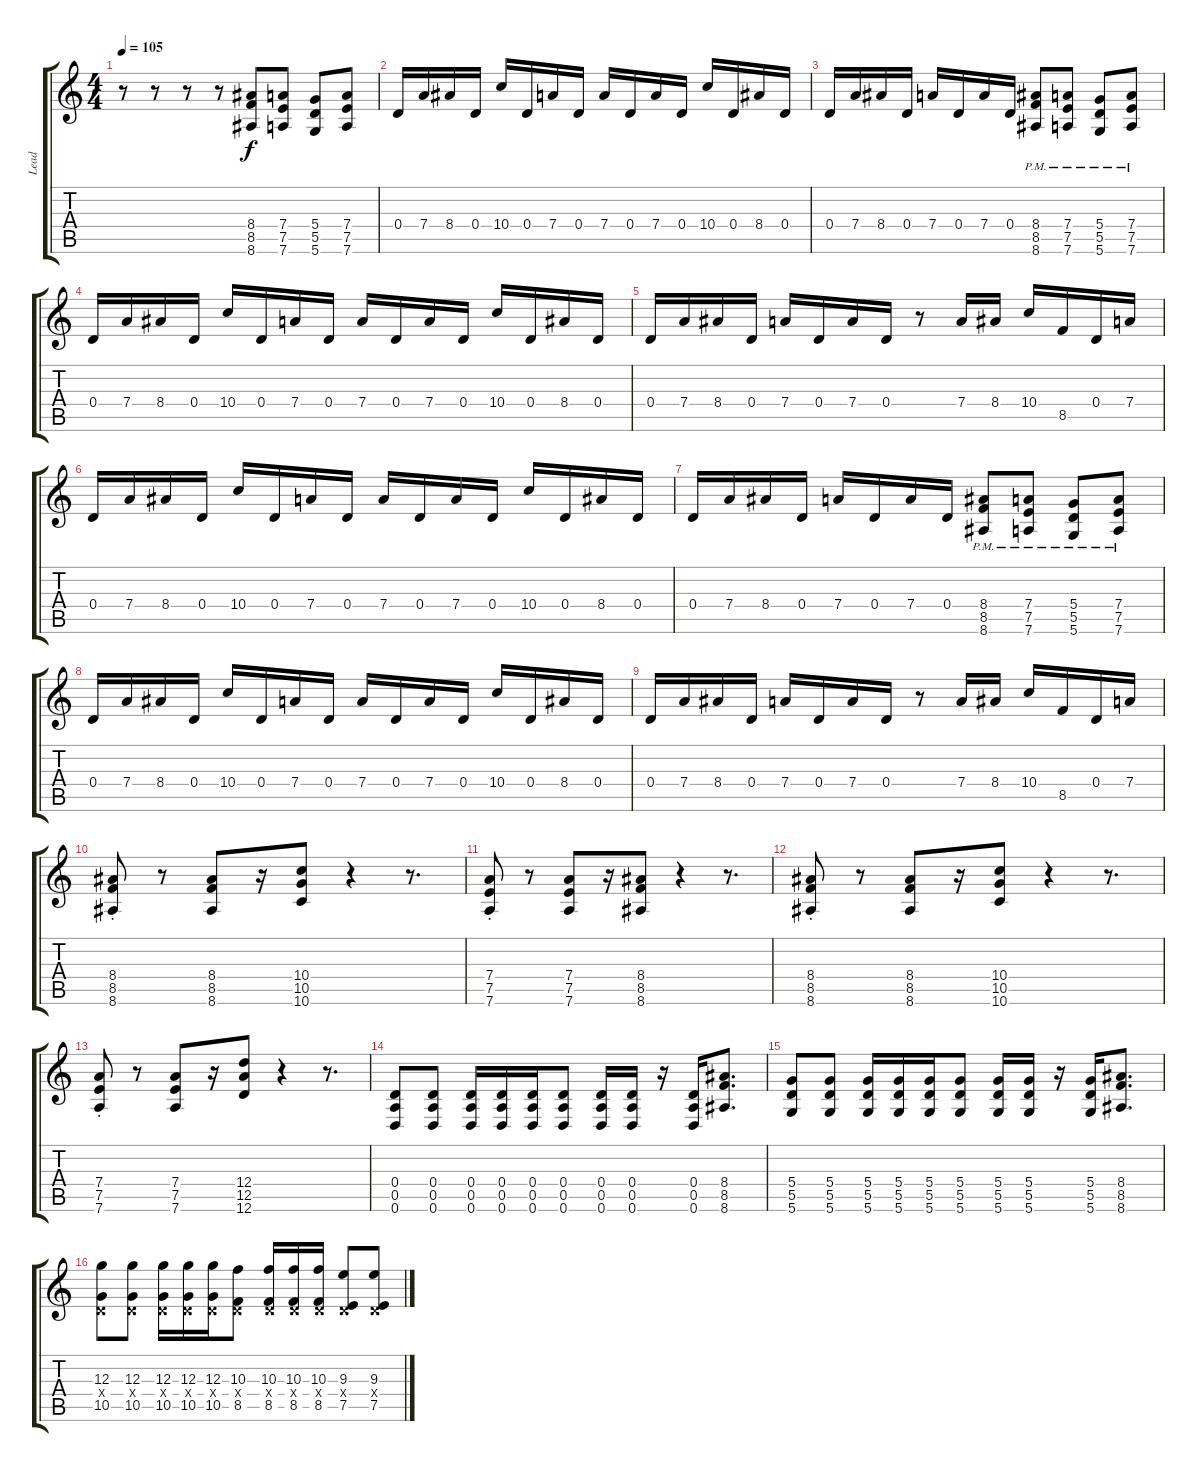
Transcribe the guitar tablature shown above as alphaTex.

\track ("Lead" "Lead") {instrument overdrivenguitar}
\staff {score tabs}
\tuning (E4 B3 G3 D3 A2 D2) {hide}
\ts (4 4)
\tempo 105
\clef g2
\ks c
r.8{dy f} r.8 r.8 r.8 (8.4 8.5 8.6).8 (7.4 7.5 7.6).8 (5.4 5.5 5.6).8 (7.4 7.5 7.6).8 |
0.4.16 7.4.16 8.4.16 0.4.16 10.4.16 0.4.16 7.4.16 0.4.16 7.4.16 0.4.16 7.4.16 0.4.16 10.4.16 0.4.16 8.4.16 0.4.16 |
0.4.16 7.4.16 8.4.16 0.4.16 7.4.16 0.4.16 7.4.16 0.4.16 (8.4{pm} 8.5{pm} 8.6{pm}).8 (7.4{pm} 7.5{pm} 7.6{pm}).8 (5.4{pm} 5.5{pm} 5.6{pm}).8 (7.4{pm} 7.5{pm} 7.6{pm}).8 |
0.4.16 7.4.16 8.4.16 0.4.16 10.4.16 0.4.16 7.4.16 0.4.16 7.4.16 0.4.16 7.4.16 0.4.16 10.4.16 0.4.16 8.4.16 0.4.16 |
0.4.16 7.4.16 8.4.16 0.4.16 7.4.16 0.4.16 7.4.16 0.4.16 r.8 7.4.16 8.4.16 10.4.16 8.5.16 0.4.16 7.4.16 |
0.4.16 7.4.16 8.4.16 0.4.16 10.4.16 0.4.16 7.4.16 0.4.16 7.4.16 0.4.16 7.4.16 0.4.16 10.4.16 0.4.16 8.4.16 0.4.16 |
0.4.16 7.4.16 8.4.16 0.4.16 7.4.16 0.4.16 7.4.16 0.4.16 (8.4{pm} 8.5{pm} 8.6{pm}).8 (7.4{pm} 7.5{pm} 7.6{pm}).8 (5.4{pm} 5.5{pm} 5.6{pm}).8 (7.4{pm} 7.5{pm} 7.6{pm}).8 |
0.4.16 7.4.16 8.4.16 0.4.16 10.4.16 0.4.16 7.4.16 0.4.16 7.4.16 0.4.16 7.4.16 0.4.16 10.4.16 0.4.16 8.4.16 0.4.16 |
0.4.16 7.4.16 8.4.16 0.4.16 7.4.16 0.4.16 7.4.16 0.4.16 r.8 7.4.16 8.4.16 10.4.16 8.5.16 0.4.16 7.4.16 |
(8.4 8.5 8.6{st}).8 r.8 (8.4 8.5 8.6).8 r.16 (10.4 10.5 10.6).8 r.4 r.8{d} |
(7.4 7.5 7.6{st}).8 r.8 (7.4 7.5 7.6).8 r.16 (8.4 8.5 8.6).8 r.4 r.8{d} |
(8.4 8.5 8.6{st}).8 r.8 (8.4 8.5 8.6).8 r.16 (10.4 10.5 10.6).8 r.4 r.8{d} |
(7.4 7.5 7.6{st}).8 r.8 (7.4 7.5 7.6).8 r.16 (12.4 12.5 12.6).8 r.4 r.8{d} |
(0.4 0.5 0.6).8 (0.4 0.5 0.6).8 (0.4 0.5 0.6).16 (0.4 0.5 0.6).16 (0.4 0.5 0.6).16 (0.4 0.5 0.6).8 (0.4 0.5 0.6).16 (0.4 0.5 0.6).16 r.16 (0.4 0.5 0.6).16 (8.4 8.5 8.6).8{d} |
(5.4 5.5 5.6).8 (5.4 5.5 5.6).8 (5.4 5.5 5.6).16 (5.4 5.5 5.6).16 (5.4 5.5 5.6).16 (5.4 5.5 5.6).8 (5.4 5.5 5.6).16 (5.4 5.5 5.6).16 r.16 (5.4 5.5 5.6).16 (8.4 8.5 8.6).8{d} |
(12.3 0.4{x} 10.5).8 (12.3 0.4{x} 10.5).8 (12.3 0.4{x} 10.5).16 (12.3 0.4{x} 10.5).16 (12.3 0.4{x} 10.5).16 (10.3 0.4{x} 8.5).8 (10.3 0.4{x} 8.5).16 (10.3 0.4{x} 8.5).16 (10.3 0.4{x} 8.5).16 (9.3 0.4{x} 7.5).8 (9.3 0.4{x} 7.5).8
